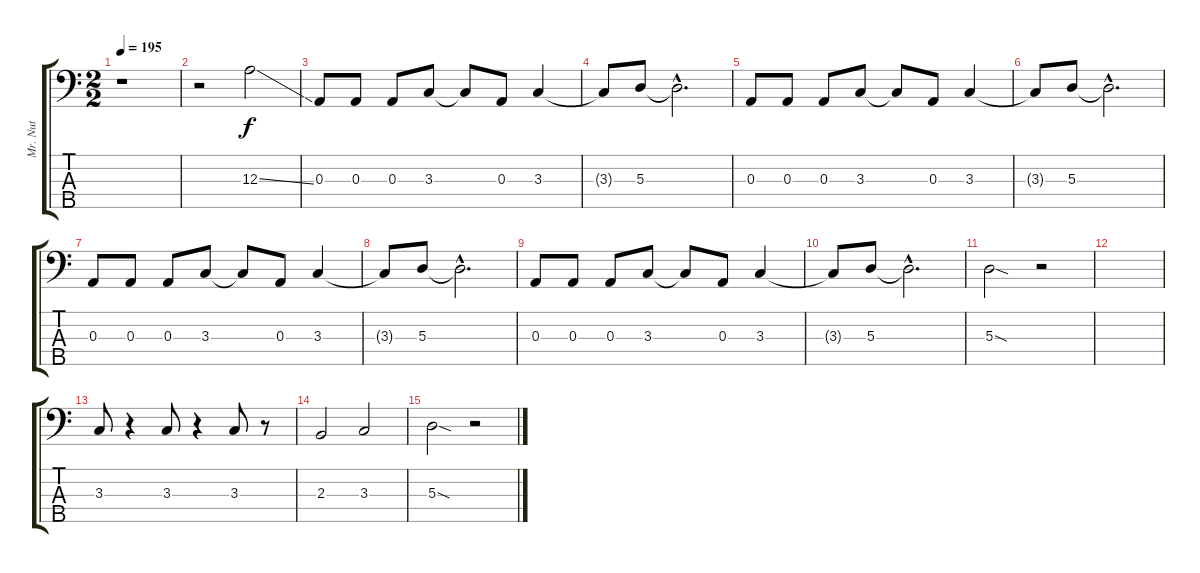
\track ("Mr. Nut" "Mr. Nut") {instrument electricbassfinger}
\staff {score tabs}
\tuning (G2 D2 A1 E1 B0) {hide}
\ts (2 2)
\tempo 195
\clef f4
\ks c
r.1{dy f} |
r.2 12.3{ss}.2 |
0.3.8 0.3.8 0.3.8 3.3.8 3.3{t}.8 0.3.8 3.3.4 |
3.3{t}.8 5.3.8 5.3{hac t}.2{d} |
0.3.8 0.3.8 0.3.8 3.3.8 3.3{t}.8 0.3.8 3.3.4 |
3.3{t}.8 5.3.8 5.3{hac t}.2{d} |
0.3.8 0.3.8 0.3.8 3.3.8 3.3{t}.8 0.3.8 3.3.4 |
3.3{t}.8 5.3.8 5.3{hac t}.2{d} |
0.3.8 0.3.8 0.3.8 3.3.8 3.3{t}.8 0.3.8 3.3.4 |
3.3{t}.8 5.3.8 5.3{hac t}.2{d} |
5.3{sod}.2 r.2 |
|
3.3.8 r.4 3.3.8 r.4 3.3.8 r.8 |
2.3.2 3.3.2 |
5.3{sod}.2 r.2
